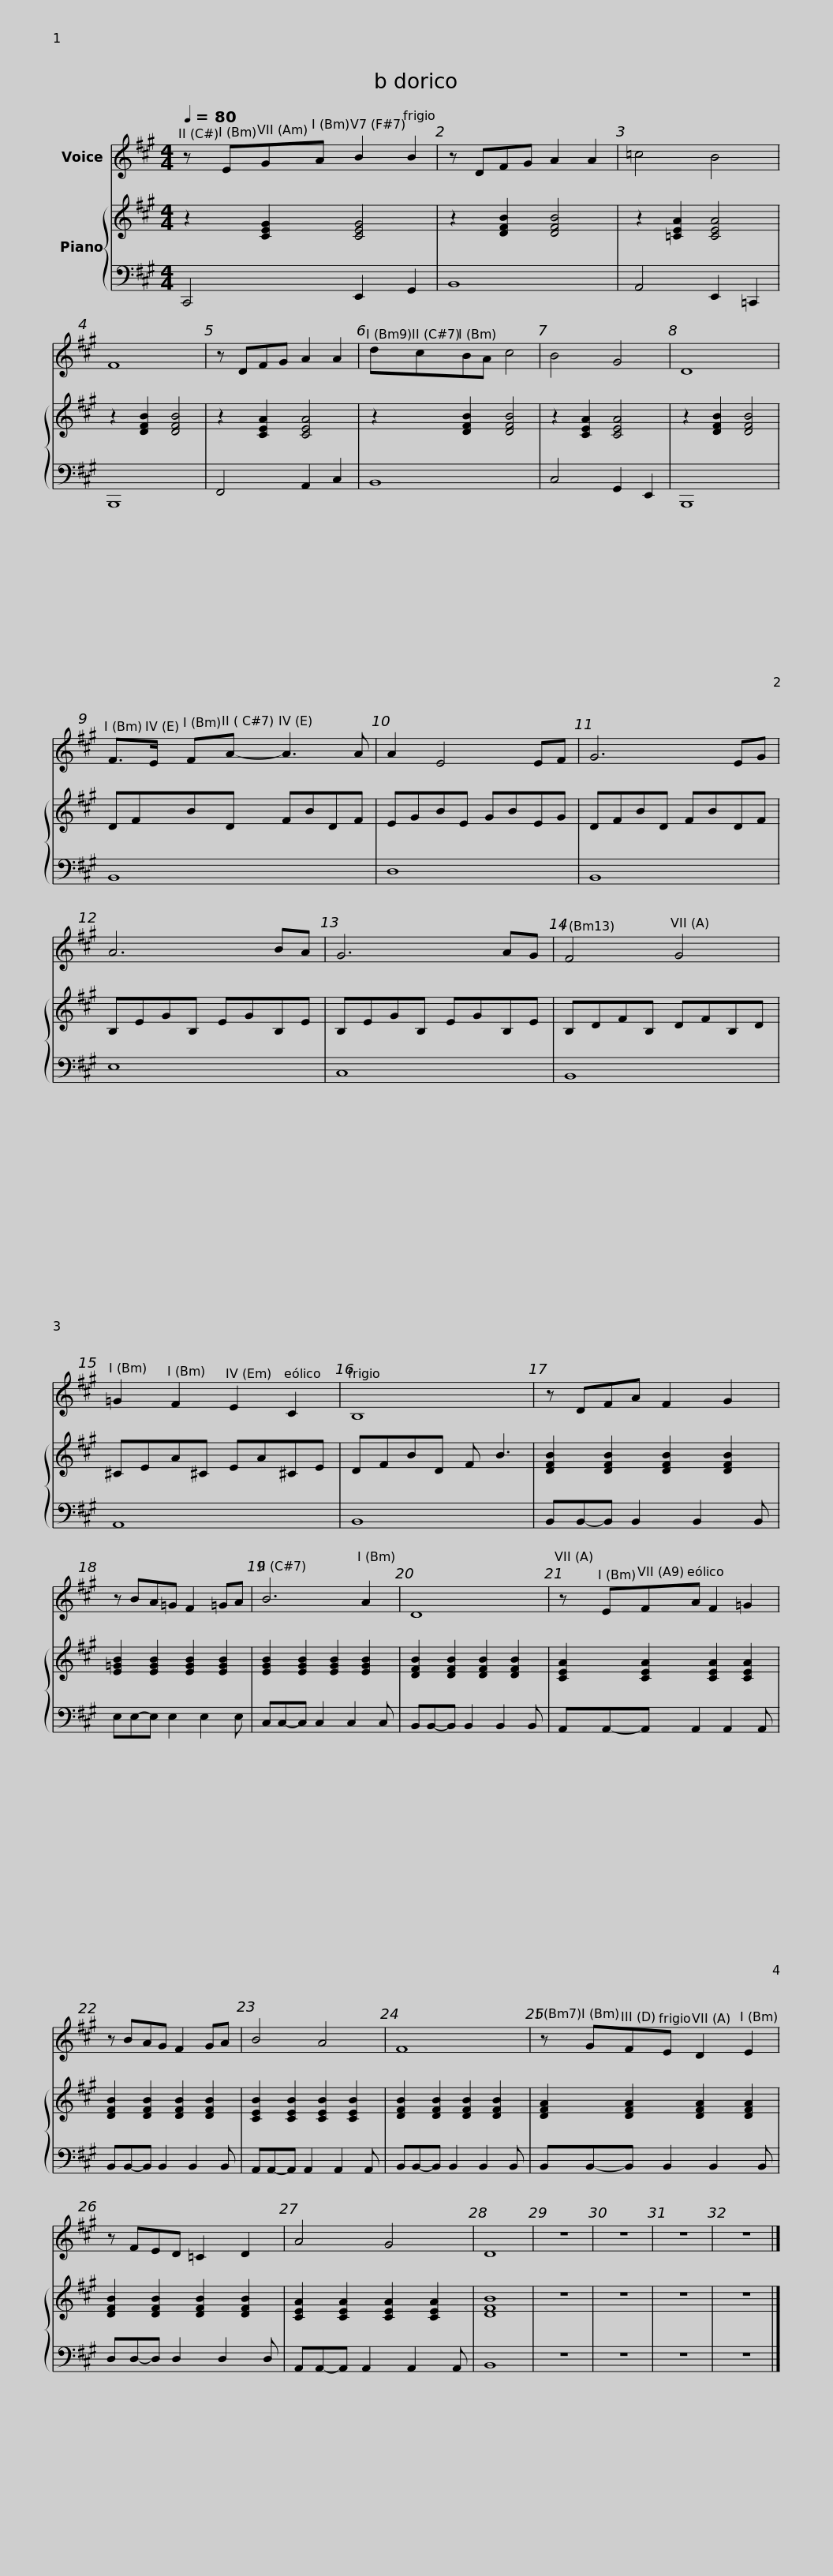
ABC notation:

X:1
%%score 1 { 2 | 3 }
L:1/8
Q:1/4=80
M:4/4
I:linebreak $
K:A
V:1 treble
V:2 treble
V:3 bass
V:1
 z EGA B2 B2 | z DFG A2 A2 | =c4 B4 | F8 | z DFG A2 A2 | %5
 dcBA c4 | B4 G4 | D8 |$ F>E FA- A3 A | A2 E4 EF | %10
 G6 EG | A6 BA | G6 AG |$ F4 G4 | =G2 F2 E2 C2 | %15
 B,8 | z DFA F2 G2 | z BA=G F2 =GA |$ B6 A2 | D8 | %20
 z EFA F2 =G2 | z BAG F2 GA | B4 A4 |$ F8 | z GFE D2 E2 | %25
 z FED =C2 D2 | A4 G4 | D8 | z8 | z8 | %30
 z8 |$ z8 |] %32
V:2
 z2 [CEG]2 [CEG]4 | z2 [DFB]2 [DFB]4 | z2 [=CEA]2 [CEA]4 | z2 [DFB]2 [DFB]4 | z2 [CEA]2 [CEA]4 | %5
 z2 [DFB]2 [DFB]4 | z2 [CEA]2 [CEA]4 | z2 [DFB]2 [DFB]4 |$ DFBD FBDF | EGBE GBEG | %10
 DFBD FBDF | B,EGB, EGB,E | B,EGB, EGB,E |$ B,DFB, DFB,D | ^CEA^C EA^CE | %15
 DFBD F B3 | [DFB]2 [DFB]2 [DFB]2 [DFB]2 | [E=GB]2 [EGB]2 [EGB]2 [EGB]2 |$ [EGB]2 [EGB]2 [EGB]2 [EGB]2 | [DFB]2 [DFB]2 [DFB]2 [DFB]2 | %20
 [CEA]2 [CEA]2 [CEA]2 [CEA]2 | [DFB]2 [DFB]2 [DFB]2 [DFB]2 | [CEB]2 [CEB]2 [CEB]2 [CEB]2 |$ [DFB]2 [DFB]2 [DFB]2 [DFB]2 | [DFA]2 [DFA]2 [DFA]2 [DFA]2 | %25
 [DFB]2 [DFB]2 [DFB]2 [DFB]2 | [CEA]2 [CEA]2 [CEA]2 [CEA]2 | [DFB]8 | z8 | z8 | %30
 z8 |$ z8 |] %32
V:3
 C,,4 E,,2 G,,2 | B,,8 | A,,4 E,,2 =C,,2 | B,,,8 | F,,4 A,,2 C,2 | %5
 B,,8 | C,4 G,,2 E,,2 | B,,,8 |$ B,,8 | D,8 | %10
 B,,8 | E,8 | C,8 |$ B,,8 | A,,8 | %15
 B,,8 | B,,B,,-B,, B,,2 B,,2 B,, | E,E,-E, E,2 E,2 E, |$ C,C,-C, C,2 C,2 C, | B,,B,,-B,, B,,2 B,,2 B,, | %20
 A,,A,,-A,, A,,2 A,,2 A,, | B,,B,,-B,, B,,2 B,,2 B,, | A,,A,,-A,, A,,2 A,,2 A,, |$ B,,B,,-B,, B,,2 B,,2 B,, | B,,B,,-B,, B,,2 B,,2 B,, | %25
 D,D,-D, D,2 D,2 D, | A,,A,,-A,, A,,2 A,,2 A,, | B,,8 | z8 | z8 | %30
 z8 |$ z8 |] %32
